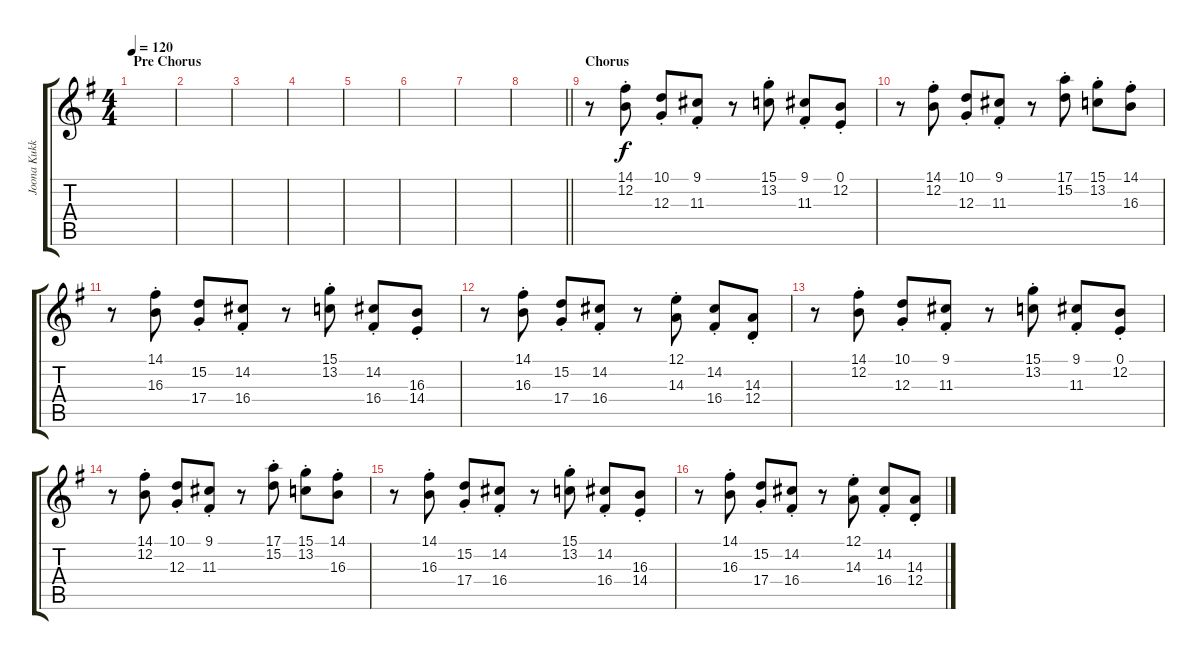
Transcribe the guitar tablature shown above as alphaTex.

\track ("Joona Kukkola (strings pad)" "Joona Kukk") {instrument stringensemble1}
\staff {score tabs}
\tuning (E4 B3 G3 D3 A2 E2) {hide}
\ts (4 4)
\section ("" "Pre Chorus")
\tempo 120
\clef g2
\ks eminor
|
|
|
|
|
|
|
\barLineRight lightlight
|
\section ("" "Chorus")
r.8 (14.1{st} 12.2{st}).8 (10.1{st} 12.3{st}).8 (9.1{st} 11.3{st}).8 r.8 (15.1{st} 13.2{st}).8 (9.1{st} 11.3{st}).8 (0.1{st} 12.2{st}).8 |
r.8 (14.1{st} 12.2{st}).8 (10.1{st} 12.3{st}).8 (9.1{st} 11.3{st}).8 r.8 (17.1{st} 15.2{st}).8 (15.1{st} 13.2{st}).8 (14.1{st} 16.3{st}).8 |
r.8 (14.1{st} 16.3{st}).8 (15.2{st} 17.4{st}).8 (14.2{st} 16.4{st}).8 r.8 (15.1{st} 13.2{st}).8 (14.2{st} 16.4{st}).8 (16.3{st} 14.4{st}).8 |
r.8 (14.1{st} 16.3{st}).8 (15.2{st} 17.4{st}).8 (14.2{st} 16.4{st}).8 r.8 (12.1{st} 14.3{st}).8 (14.2{st} 16.4{st}).8 (14.3{st} 12.4{st}).8 |
r.8 (14.1{st} 12.2{st}).8 (10.1{st} 12.3{st}).8 (9.1{st} 11.3{st}).8 r.8 (15.1{st} 13.2{st}).8 (9.1{st} 11.3{st}).8 (0.1{st} 12.2{st}).8 |
r.8 (14.1{st} 12.2{st}).8 (10.1{st} 12.3{st}).8 (9.1{st} 11.3{st}).8 r.8 (17.1{st} 15.2{st}).8 (15.1{st} 13.2{st}).8 (14.1{st} 16.3{st}).8 |
r.8 (14.1{st} 16.3{st}).8 (15.2{st} 17.4{st}).8 (14.2{st} 16.4{st}).8 r.8 (15.1{st} 13.2{st}).8 (14.2{st} 16.4{st}).8 (16.3{st} 14.4{st}).8 |
r.8 (14.1{st} 16.3{st}).8 (15.2{st} 17.4{st}).8 (14.2{st} 16.4{st}).8 r.8 (12.1{st} 14.3{st}).8 (14.2{st} 16.4{st}).8 (14.3{st} 12.4{st}).8
